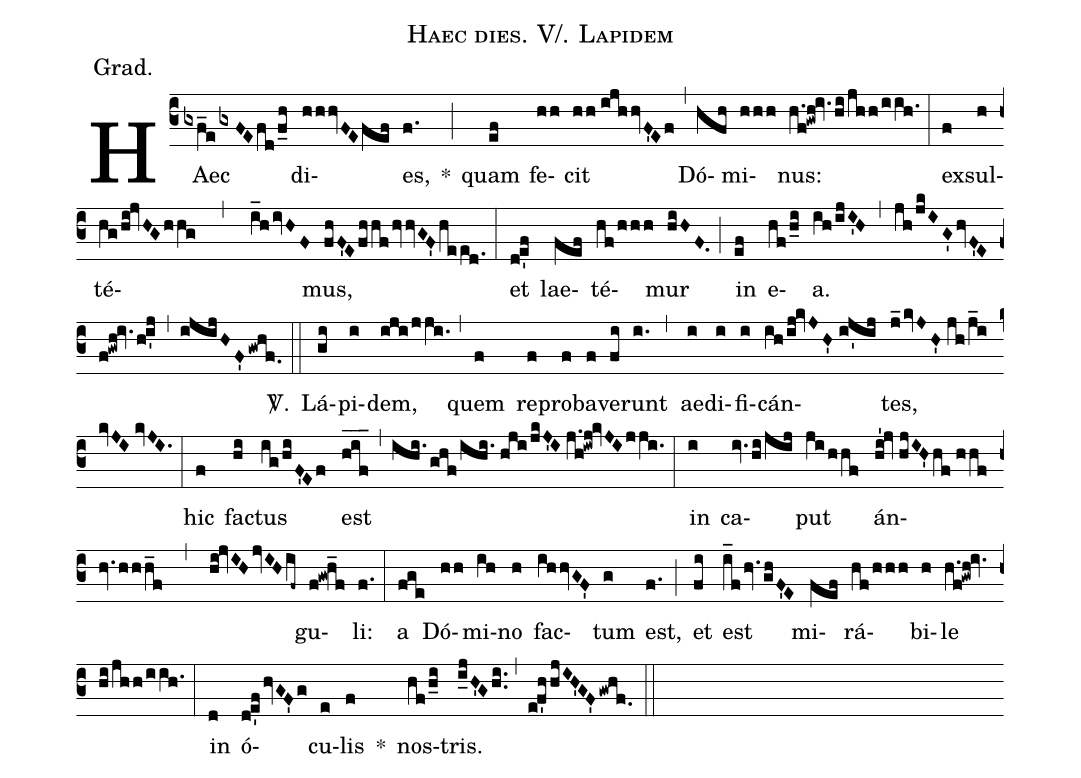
name:Haec dies. V/. Lapidem;
annotation:Grad.;
mode:2;
office-part:Gradual;
%%
(c3) HAec(gxf_e/gxFEfd/f_h) di(hhhvFE/fef)es,(f.) *(;) quam(ef) fe(hh)cit(hh//ijhhvF'Ef) (,) Dó(hfh)mi(hhh)nus:(h.f!gwh!iv.hi/jhh/iih.) (:) ex(f)sul(h)té(hg/hi!jvHG/hhg , i_h/ivHF)mus,(fhF'E/fhhf/hvvGF'/heed.) (:) et(d!e'f) lae(fef)té(hf/hhh)mur(hiHF.) (;) in(ef) e(hf/h_i)a.(ih/ijI'H,jh/jkIG'/hvF'E/f!gwh!iv./h!i'j) (,) (ijijHF'/gwhf.) <sp>V/</sp>.(::) Lá(gi)pi(i)dem,(iji/jji.) (,) quem(f) re(f)pro(f)ba(f)ve(fi)runt(i.) (,) ae(i)di(i)fi(i)cán(ih/ij!kvJH'//ij'ij)tes,(j_kvJH'//jh/j_i//kvJI//kvJI.) (:) hic(f) fac(hi)tus(ig/hiF'Ef) est(hif___) (,) (ihi./ghf/ihi.//hji/jkJ'I//j.h!iwj!kvJI/jji.) (:) in(i) ca(iv.hi/jij)put(ji/hhf) án(hi'!jv//hjIH'/hf//hhf/hv.hhh_f , hi!jvIH/jvIH/if~)gu(f!gw!h_f)li:(f.) (:) a(fge) Dó(hh)mi(ih)no(h) fac(ihhvGF')tum(g) est,(f.) (;) et(fi) est(i_f/hv.ghF'E) mi(fef)rá(hf/hhh)bi(h)le(h.f!gwh!iv.hi/jhh/iih.) (:) in(d) ó(d!e'f/hvGF'g)cu(e)lis(f) *() nos(hf/h_i)tris.(i_jH'G/hi..) (,) (e!f'hhjIH'GF'/gwhf.) (::)
